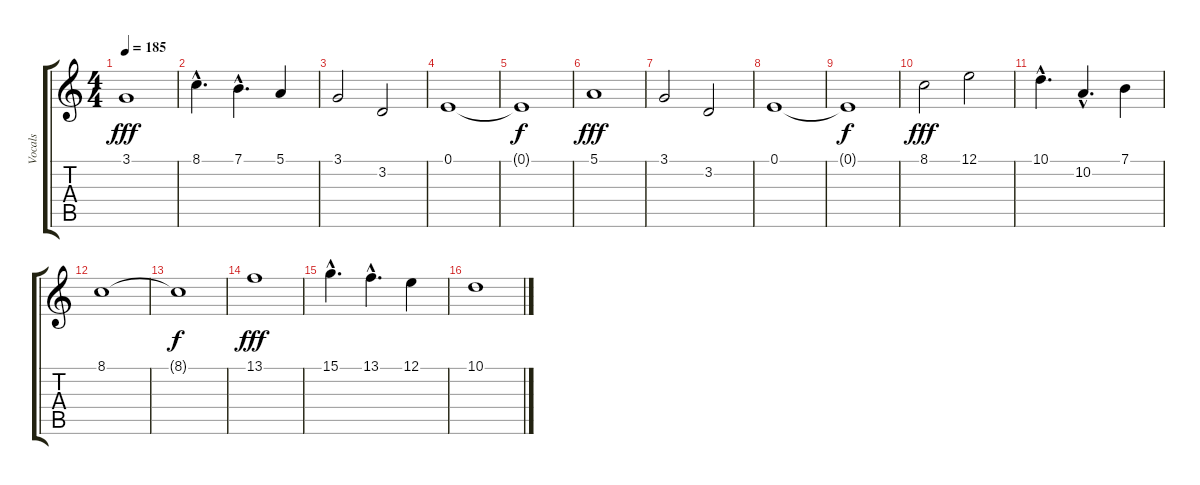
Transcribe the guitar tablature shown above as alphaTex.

\track ("Vocals" "Vocals") {instrument choiraahs}
\staff {score tabs}
\tuning (E4 B3 G3 D3 A2 E2) {hide}
\ts (4 4)
\tempo 185
\clef g2
\ks c
3.1.1{dy fff} |
8.1{hac}.4{d} 7.1{hac}.4{d} 5.1.4 |
3.1.2 3.2.2 |
0.1.1 |
0.1{t}.1{dy f} |
5.1.1{dy fff} |
3.1.2 3.2.2 |
0.1.1 |
0.1{t}.1{dy f} |
8.1.2{dy fff} 12.1.2 |
10.1{hac}.4{d} 10.2{hac}.4{d} 7.1.4 |
8.1.1 |
8.1{t}.1{dy f} |
13.1.1{dy fff} |
15.1{hac}.4{d} 13.1{hac}.4{d} 12.1.4 |
10.1.1
